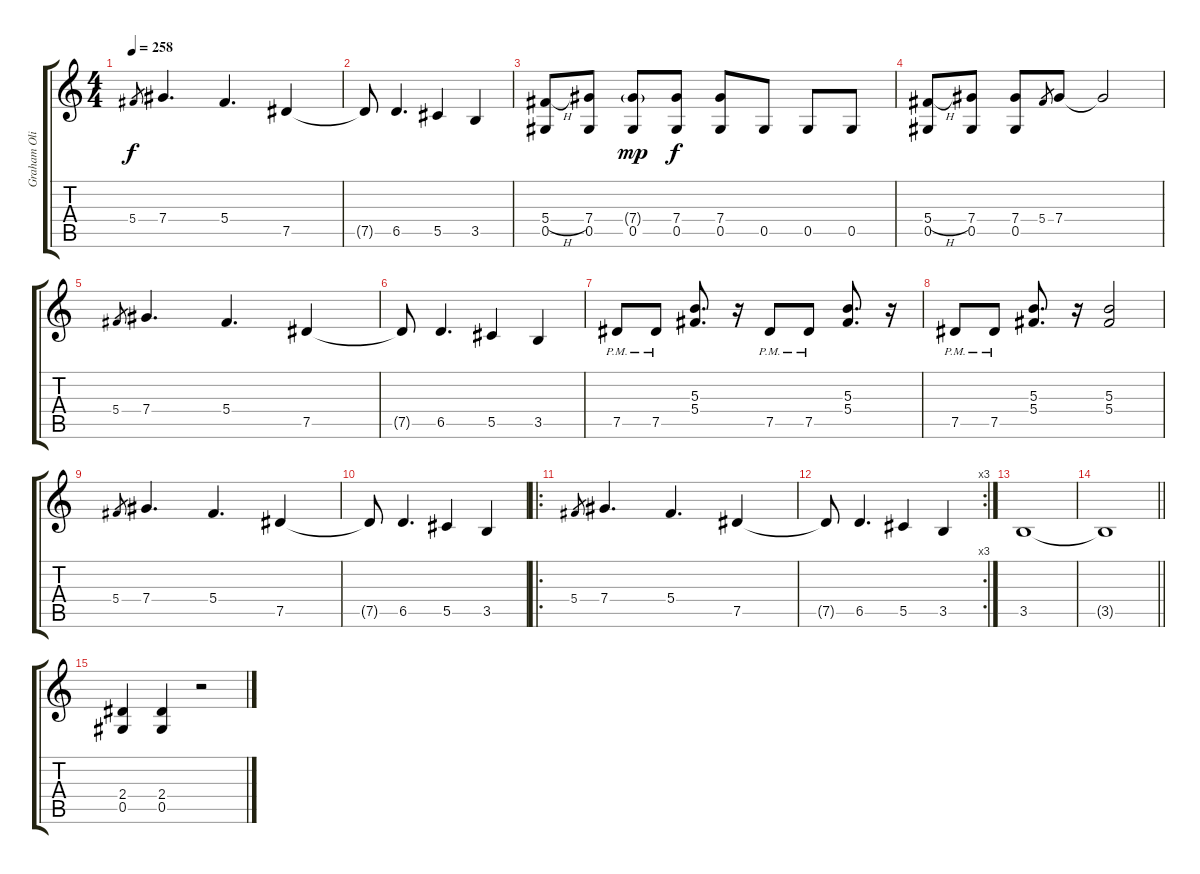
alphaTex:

\track ("Graham Oliver" "Graham Oli") {instrument overdrivenguitar}
\staff {score tabs}
\tuning (Eb4 Bb3 Gb3 Db3 Ab2 Eb2) {hide}
\ts (4 4)
\tempo 258
\clef g2
\ks c
5.4.8{gr dy f} 7.4.4{d} 5.4.4{d} 7.5.4 |
7.5{t}.8 6.5.4{d} 5.5.4 3.5.4 |
(5.4{h} 0.5).8 (7.4 0.5).8 (7.4{g} 0.5).8{dy mp} (7.4 0.5).8{dy f} (7.4 0.5).8 0.5.8 0.5.8 0.5.8 |
(5.4{h} 0.5).8 (7.4 0.5).8 (7.4 0.5).8 5.4.8{gr} 7.4.8 7.4{t}.2 |
5.4.8{gr} 7.4.4{d} 5.4.4{d} 7.5.4 |
7.5{t}.8 6.5.4{d} 5.5.4 3.5.4 |
7.5{pm}.8 7.5{pm}.8 (5.3 5.4).8{d} r.16 7.5{pm}.8 7.5{pm}.8 (5.3 5.4).8{d} r.16 |
7.5{pm}.8 7.5{pm}.8 (5.3 5.4).8{d} r.16 (5.3 5.4).2 |
5.4.8{gr} 7.4.4{d} 5.4.4{d} 7.5.4 |
7.5{t}.8 6.5.4{d} 5.5.4 3.5.4 |
\ro
5.4.8{gr} 7.4.4{d} 5.4.4{d} 7.5.4 |
\rc 3
7.5{t}.8 6.5.4{d} 5.5.4 3.5.4 |
3.5.1 |
\barLineRight lightlight
3.5{t}.1 |
(2.4 0.5).4 (2.4 0.5).4 r.2
